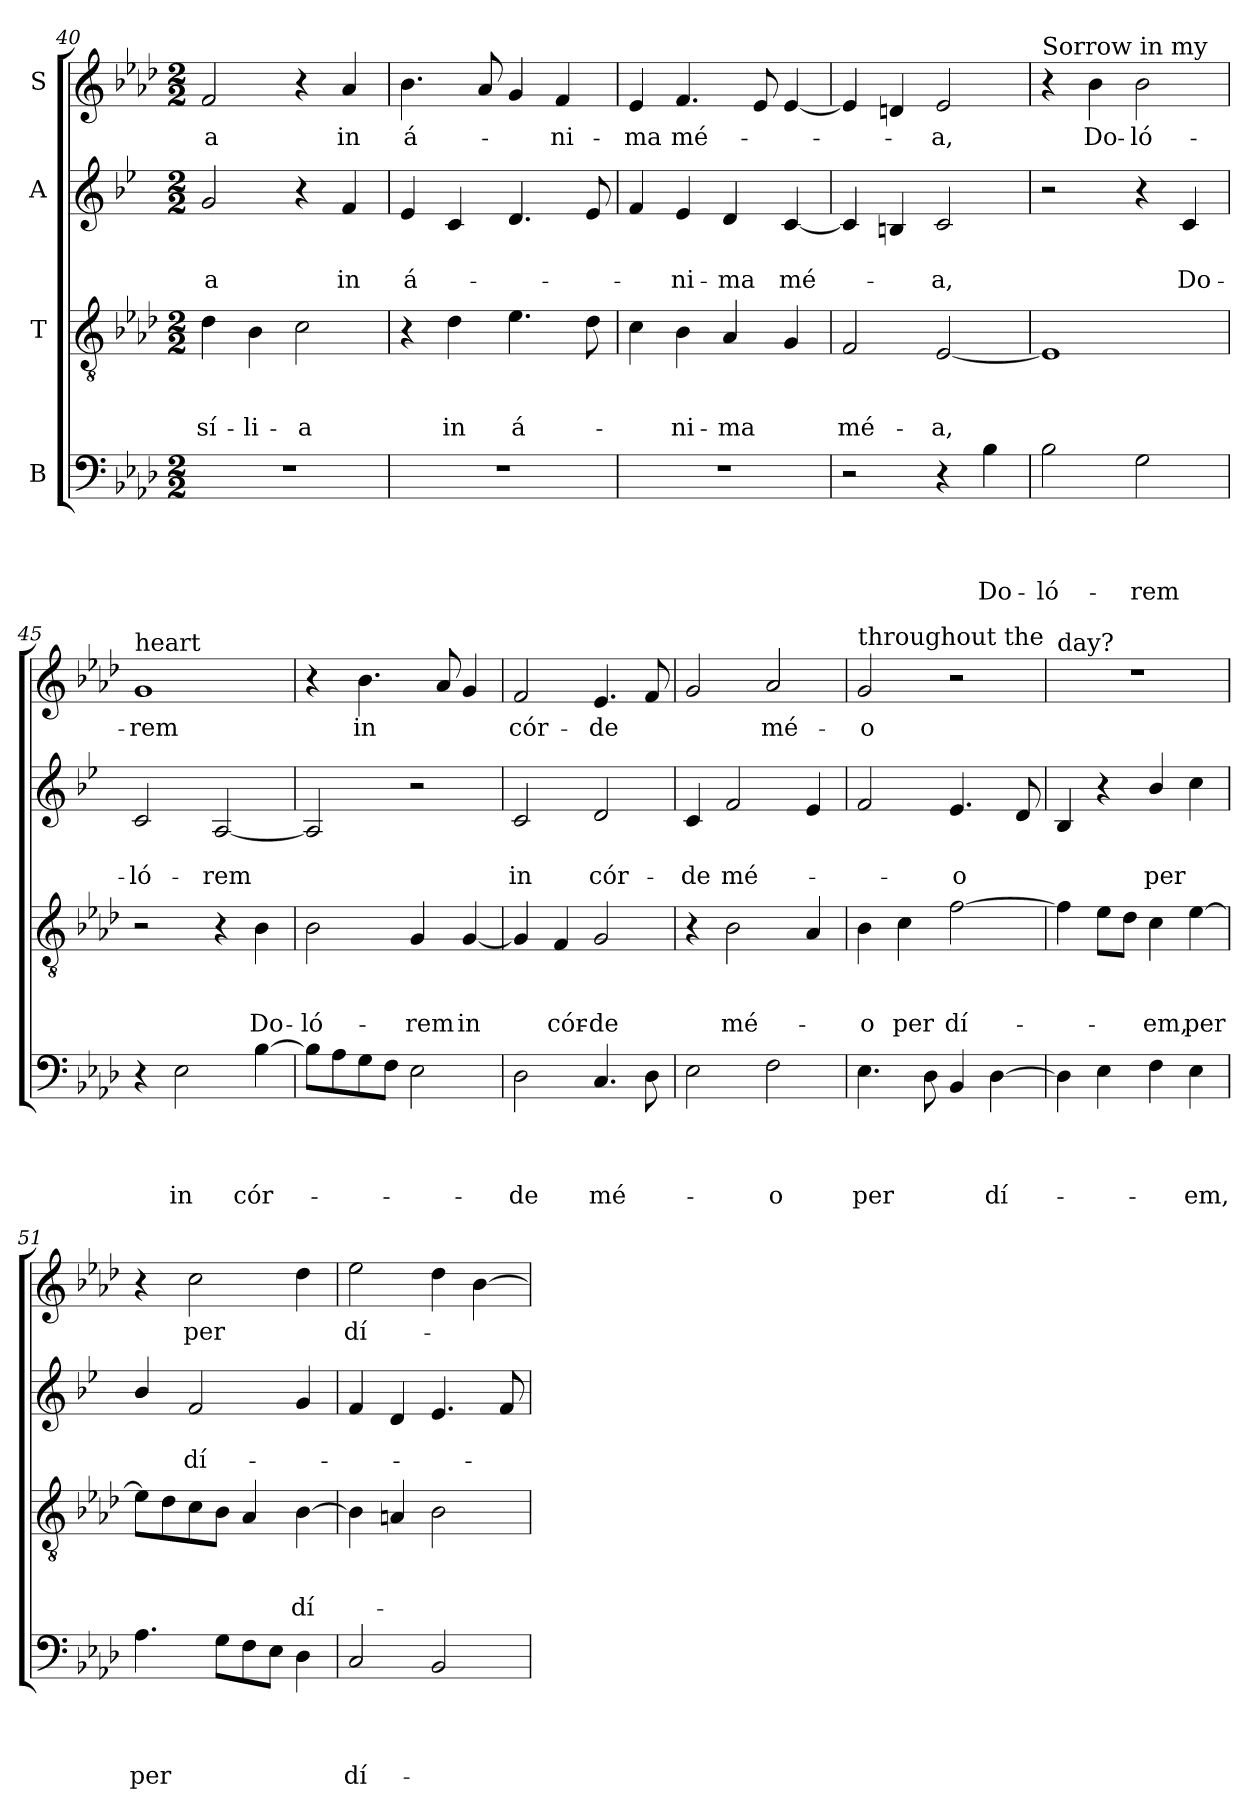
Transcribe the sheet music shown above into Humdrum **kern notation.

**kern	**text	**text	**text	**text	**kern	**text	**text	**text	**kern	**text	**text	**kern	**text
*part4	*part4	*part4	*part4	*part4	*part3	*part3	*part3	*part3	*part2	*part2	*part2	*part1	*part1
*staff4	*staff4	*staff4	*staff4	*staff4	*staff3	*staff3	*staff3	*staff3	*staff2	*staff2	*staff2	*staff1	*staff1
*I"B	*	*	*	*	*I"T	*	*	*	*I"A	*	*	*I"S	*
*clefF4	*	*	*	*	*clefGv2	*	*	*	*clefG2	*	*	*clefG2	*
*	*	*	*	*	*	*	*	*	*ITrd1c2	*	*	*	*
*k[b-e-a-d-]	*	*	*	*	*k[b-e-a-d-]	*	*	*	*k[b-e-a-d-]	*	*	*k[b-e-a-d-]	*
*A-:	*	*	*	*	*A-:	*	*	*	*A-:	*	*	*A-:	*
*M2/2	*	*	*	*	*M2/2	*	*	*	*M2/2	*	*	*M2/2	*
=40	=40	=40	=40	=40	=40	=40	=40	=40	=40	=40	=40	=40	=40
!	!	!	!	!	!	!	!	!LO:LY:b	!	!	!LO:LY:b	!	!LO:LY:b
1r	.	.	.	.	4d-\	.	.	-sí-	2f/	.	-a	2f/	-a
!	!	!	!	!	!	!	!	!LO:LY:b	!	!	!	!	!
.	.	.	.	.	4B-\	.	.	-li-	.	.	.	.	.
!	!	!	!	!	!	!	!	!LO:LY:b	!	!	!	!	!
.	.	.	.	.	2c\	.	.	-a	4r	.	.	4r	.
!	!	!	!	!	!	!	!	!	!	!	!LO:LY:b	!	!LO:LY:b
.	.	.	.	.	.	.	.	.	4e-/	.	in	4a-/	in
!!LO:LB:g=z
=41	=41	=41	=41	=41	=41	=41	=41	=41	=41	=41	=41	=41	=41
!	!	!	!	!	!	!	!	!	!	!	!LO:LY:b	!	!LO:LY:b
1r	.	.	.	.	4r	.	.	.	4d-/	.	á-	4.b-\	á-
!	!	!	!	!	!	!	!	!LO:LY:b	!	!	!	!	!
.	.	.	.	.	4d-\	.	.	in	4B-/	.	.	.	.
.	.	.	.	.	.	.	.	.	.	.	.	8a-/	.
!	!	!	!	!	!	!	!	!LO:LY:b	!	!	!	!	!
.	.	.	.	.	4.e-\	.	.	á-	4.c/	.	.	4g/	.
!	!	!	!	!	!	!	!	!	!	!	!	!	!LO:LY:b
.	.	.	.	.	.	.	.	.	.	.	.	4f/	-ni-
.	.	.	.	.	8d-\	.	.	.	8d-/	.	.	.	.
=42	=42	=42	=42	=42	=42	=42	=42	=42	=42	=42	=42	=42	=42
!	!	!	!	!	!	!	!	!	!	!	!	!	!LO:LY:b
1r	.	.	.	.	4c\	.	.	.	4e-/	.	.	4e-/	-ma
!	!	!	!	!	!	!	!	!LO:LY:b	!	!	!LO:LY:b	!	!LO:LY:b
.	.	.	.	.	4B-\	.	.	-ni-	4d-/	.	-ni-	4.f/	mé-
!	!	!	!	!	!	!	!	!LO:LY:b	!	!	!LO:LY:b	!	!
.	.	.	.	.	4A-/	.	.	-ma	4c/	.	-ma	.	.
.	.	.	.	.	.	.	.	.	.	.	.	8e-/	.
!	!	!	!	!	!	!	!	!	!	!	!LO:LY:b	!	!
.	.	.	.	.	4G/	.	.	.	[4B-/	.	mé-	[4e-/	.
=43	=43	=43	=43	=43	=43	=43	=43	=43	=43	=43	=43	=43	=43
!	!	!	!	!	!	!	!	!LO:LY:b	!	!	!	!	!
2r	.	.	.	.	2F/	.	.	mé-	4B-/]	.	.	4e-/]	.
.	.	.	.	.	.	.	.	.	4A/	.	.	4d/	.
!	!	!	!	!	!	!	!	!LO:LY:b	!	!	!LO:LY:b	!	!LO:LY:b
4r	.	.	.	.	[2E-/	.	.	-a,	2B-/	.	-a,	2e-/	-a,
!	!	!	!	!LO:LY:b	!	!	!	!	!	!	!	!	!
4B-\	.	.	.	Do-	.	.	.	.	.	.	.	.	.
=44	=44	=44	=44	=44	=44	=44	=44	=44	=44	=44	=44	=44	=44
!	!	!	!	!	!	!	!	!	!	!	!	!LO:TX:a:t=Sorrow in my	!
!	!	!	!	!LO:LY:b	!	!	!	!	!	!	!	!	!
2B-\	.	.	.	-ló-	1E-]	.	.	.	2r	.	.	4r	.
!	!	!	!	!	!	!	!	!	!	!	!	!	!LO:LY:b
.	.	.	.	.	.	.	.	.	.	.	.	4b-\	Do-
!	!	!	!	!LO:LY:b	!	!	!	!	!	!	!	!	!LO:LY:b
2G\	.	.	.	-rem	.	.	.	.	4r	.	.	2b-\	-ló-
!	!	!	!	!	!	!	!	!	!	!	!LO:LY:b	!	!
.	.	.	.	.	.	.	.	.	4B-/	.	Do-	.	.
=45	=45	=45	=45	=45	=45	=45	=45	=45	=45	=45	=45	=45	=45
!	!	!	!	!	!	!	!	!	!	!	!	!LO:TX:a:t=heart	!
!	!	!	!	!	!	!	!	!	!	!	!LO:LY:b	!	!LO:LY:b
4r	.	.	.	.	2r	.	.	.	2B-/	.	-ló-	1g	-rem
!	!	!	!	!LO:LY:b	!	!	!	!	!	!	!	!	!
2E-\	.	.	.	in	.	.	.	.	.	.	.	.	.
!	!	!	!	!	!	!	!	!	!	!	!LO:LY:b	!	!
.	.	.	.	.	4r	.	.	.	[2G/	.	-rem	.	.
!	!	!	!	!LO:LY:b	!	!	!	!LO:LY:b	!	!	!	!	!
[4B-\	.	.	.	cór-	4B-\	.	.	Do-	.	.	.	.	.
!!LO:PB:g=z
=46	=46	=46	=46	=46	=46	=46	=46	=46	=46	=46	=46	=46	=46
!	!	!	!	!	!	!	!	!LO:LY:b	!	!	!	!	!
8B-\L]	.	.	.	.	2B-\	.	.	-ló-	2G/]	.	.	4r	.
8A-\	.	.	.	.	.	.	.	.	.	.	.	.	.
!	!	!	!	!	!	!	!	!	!	!	!	!	!LO:LY:b
8G\	.	.	.	.	.	.	.	.	.	.	.	4.b-\	in
8F\J	.	.	.	.	.	.	.	.	.	.	.	.	.
!	!	!	!	!	!	!	!	!LO:LY:b	!	!	!	!	!
2E-\	.	.	.	.	4G/	.	.	-rem	2r	.	.	.	.
.	.	.	.	.	.	.	.	.	.	.	.	8a-/	.
!	!	!	!	!	!	!	!	!LO:LY:b	!	!	!	!	!
.	.	.	.	.	[4G/	.	.	in	.	.	.	4g/	.
=47	=47	=47	=47	=47	=47	=47	=47	=47	=47	=47	=47	=47	=47
!	!	!	!	!LO:LY:b	!	!	!	!	!	!	!LO:LY:b	!	!LO:LY:b
2D-\	.	.	.	-de	4G/]	.	.	.	2B-/	.	in	2f/	cór-
!	!	!	!	!	!	!	!	!LO:LY:b	!	!	!	!	!
.	.	.	.	.	4F/	.	.	cór-	.	.	.	.	.
!	!	!	!	!LO:LY:b	!	!	!	!LO:LY:b	!	!	!LO:LY:b	!	!LO:LY:b
4.C/	.	.	.	mé-	2G/	.	.	-de	2c/	.	cór-	4.e-/	-de
8D-\	.	.	.	.	.	.	.	.	.	.	.	8f/	.
=48	=48	=48	=48	=48	=48	=48	=48	=48	=48	=48	=48	=48	=48
!	!	!	!	!	!	!	!	!	!	!	!LO:LY:b	!	!
2E-\	.	.	.	.	4r	.	.	.	4B-/	.	-de	2g/	.
!	!	!	!	!	!	!	!	!LO:LY:b	!	!	!LO:LY:b	!	!
.	.	.	.	.	2B-\	.	.	mé-	2e-/	.	mé-	.	.
!	!	!	!	!LO:LY:b	!	!	!	!	!	!	!	!	!LO:LY:b
2F\	.	.	.	-o	.	.	.	.	.	.	.	2a-/	mé-
.	.	.	.	.	4A-/	.	.	.	4d-/	.	.	.	.
=49	=49	=49	=49	=49	=49	=49	=49	=49	=49	=49	=49	=49	=49
!	!	!	!	!	!	!	!	!	!	!	!	!LO:TX:a:t=throughout the	!
!	!	!	!	!LO:LY:b	!	!	!	!LO:LY:b	!	!	!	!	!LO:LY:b
4.E-\	.	.	.	per	4B-\	.	.	-o	2e-/	.	.	2g/	-o
!	!	!	!	!	!	!	!	!LO:LY:b	!	!	!	!	!
.	.	.	.	.	4c\	.	.	per	.	.	.	.	.
8D-\	.	.	.	.	.	.	.	.	.	.	.	.	.
!	!	!	!	!	!	!	!	!LO:LY:b	!	!	!LO:LY:b	!	!
4BB-/	.	.	.	.	[2f\	.	.	dí-	4.d-/	.	-o	2r	.
!	!	!	!	!LO:LY:b	!	!	!	!	!	!	!	!	!
[4D-\	.	.	.	dí-	.	.	.	.	.	.	.	.	.
.	.	.	.	.	.	.	.	.	8c/	.	.	.	.
=50	=50	=50	=50	=50	=50	=50	=50	=50	=50	=50	=50	=50	=50
!	!	!	!	!	!	!	!	!	!	!	!	!LO:TX:a:t=day?	!
4D-\]	.	.	.	.	4f\]	.	.	.	4A-/	.	.	1r	.
4E-\	.	.	.	.	8e-\L	.	.	.	4r	.	.	.	.
.	.	.	.	.	8d-\J	.	.	.	.	.	.	.	.
!	!	!	!	!	!	!	!	!LO:LY:b	!	!	!LO:LY:b	!	!
4F\	.	.	.	.	4c\	.	.	-em,	4a-/	.	per	.	.
!	!	!	!	!LO:LY:b	!	!	!	!LO:LY:b	!	!	!	!	!
4E-\	.	.	.	-em,	[4e-\	.	.	per	4b-\	.	.	.	.
!!LO:LB:g=z
=51	=51	=51	=51	=51	=51	=51	=51	=51	=51	=51	=51	=51	=51
!	!	!	!	!LO:LY:b	!	!	!	!	!	!	!	!	!
4.A-\	.	.	.	per	8e-\L]	.	.	.	4a-/	.	.	4r	.
.	.	.	.	.	8d-\	.	.	.	.	.	.	.	.
!	!	!	!	!	!	!	!	!	!	!	!LO:LY:b	!	!LO:LY:b
.	.	.	.	.	8c\	.	.	.	2e-/	.	dí-	2cc\	per
8G\L	.	.	.	.	8B-\J	.	.	.	.	.	.	.	.
8F\	.	.	.	.	4A-/	.	.	.	.	.	.	.	.
8E-\J	.	.	.	.	.	.	.	.	.	.	.	.	.
!	!	!	!	!	!	!	!	!LO:LY:b	!	!	!	!	!
4D-\	.	.	.	.	[4B-\	.	.	dí-	4f/	.	.	4dd-\	.
=52	=52	=52	=52	=52	=52	=52	=52	=52	=52	=52	=52	=52	=52
!	!	!	!	!LO:LY:b	!	!	!	!	!	!	!	!	!LO:LY:b
2C/	.	.	.	dí-	4B-\]	.	.	.	4e-/	.	.	2ee-\	dí-
.	.	.	.	.	4A/	.	.	.	4c/	.	.	.	.
2BB-/	.	.	.	.	2B-\	.	.	.	4.d-/	.	.	4dd-\	.
.	.	.	.	.	.	.	.	.	.	.	.	[4b-\	.
.	.	.	.	.	.	.	.	.	8e-/	.	.	.	.
=	=	=	=	=	=	=	=	=	=	=	=	=	=
*-	*-	*-	*-	*-	*-	*-	*-	*-	*-	*-	*-	*-	*-
